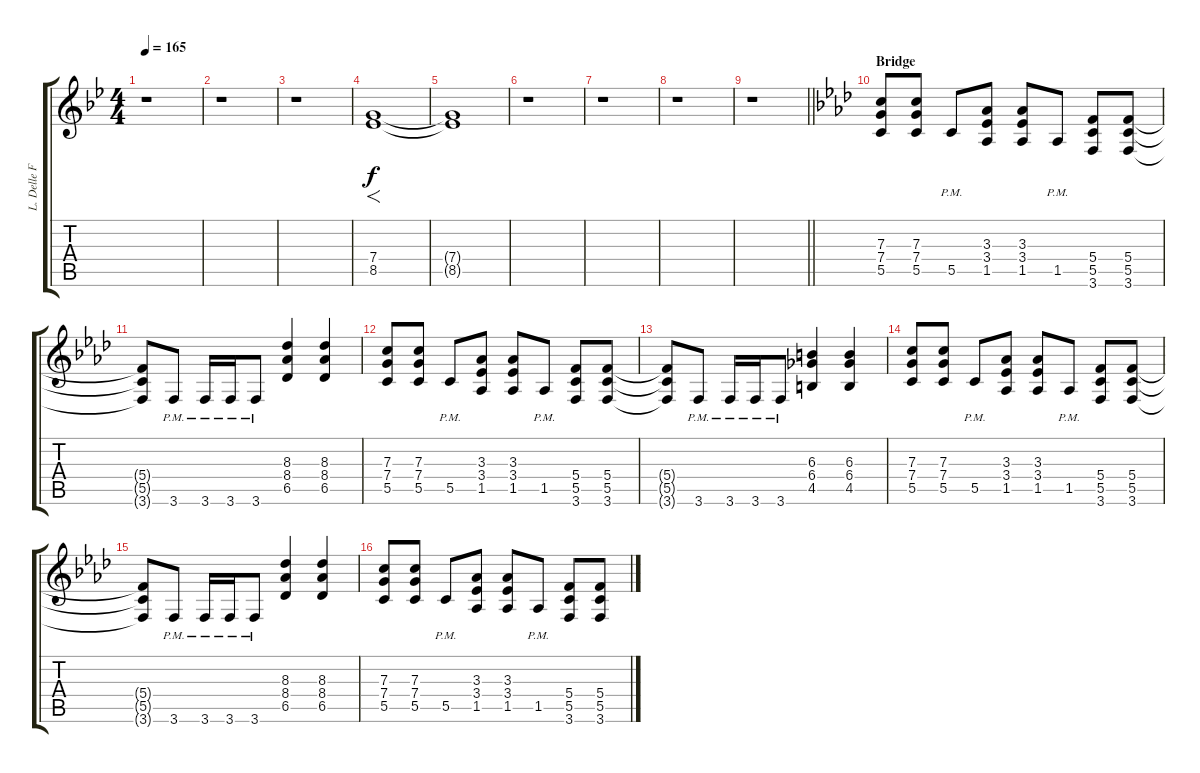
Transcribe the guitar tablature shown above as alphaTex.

\track ("L. Delle Fave (Dist. Guitar L)" "L. Delle F") {instrument overdrivenguitar}
\staff {score tabs}
\tuning (D4 A3 F3 C3 G2 D2) {hide}
\ts (4 4)
\tempo 165
\clef g2
\ks gminor
r.1{dy f} |
r.1 |
r.1 |
(7.4 8.5).1{f} |
(7.4{t} 8.5{t}).1 |
r.1 |
r.1 |
r.1 |
\barLineRight lightlight
r.1 |
\section ("" "Bridge")
\ks fminor
(7.3 7.4 5.5).8 (7.3 7.4 5.5).8 5.5{pm}.8 (3.3 3.4 1.5).8 (3.3 3.4 1.5).8 1.5{pm}.8 (5.4 5.5 3.6).8 (5.4 5.5 3.6).8 |
(5.4{t} 5.5{t} 3.6{t}).8 3.6{pm}.8 3.6{pm}.16 3.6{pm}.16 3.6{pm}.8 (8.3 8.4 6.5).4 (8.3 8.4 6.5).4 |
(7.3 7.4 5.5).8 (7.3 7.4 5.5).8 5.5{pm}.8 (3.3 3.4 1.5).8 (3.3 3.4 1.5).8 1.5{pm}.8 (5.4 5.5 3.6).8 (5.4 5.5 3.6).8 |
(5.4{t} 5.5{t} 3.6{t}).8 3.6{pm}.8 3.6{pm}.16 3.6{pm}.16 3.6{pm}.8 (6.3 6.4 4.5).4 (6.3 6.4 4.5).4 |
(7.3 7.4 5.5).8 (7.3 7.4 5.5).8 5.5{pm}.8 (3.3 3.4 1.5).8 (3.3 3.4 1.5).8 1.5{pm}.8 (5.4 5.5 3.6).8 (5.4 5.5 3.6).8 |
(5.4{t} 5.5{t} 3.6{t}).8 3.6{pm}.8 3.6{pm}.16 3.6{pm}.16 3.6{pm}.8 (8.3 8.4 6.5).4 (8.3 8.4 6.5).4 |
(7.3 7.4 5.5).8 (7.3 7.4 5.5).8 5.5{pm}.8 (3.3 3.4 1.5).8 (3.3 3.4 1.5).8 1.5{pm}.8 (5.4 5.5 3.6).8 (5.4 5.5 3.6).8
